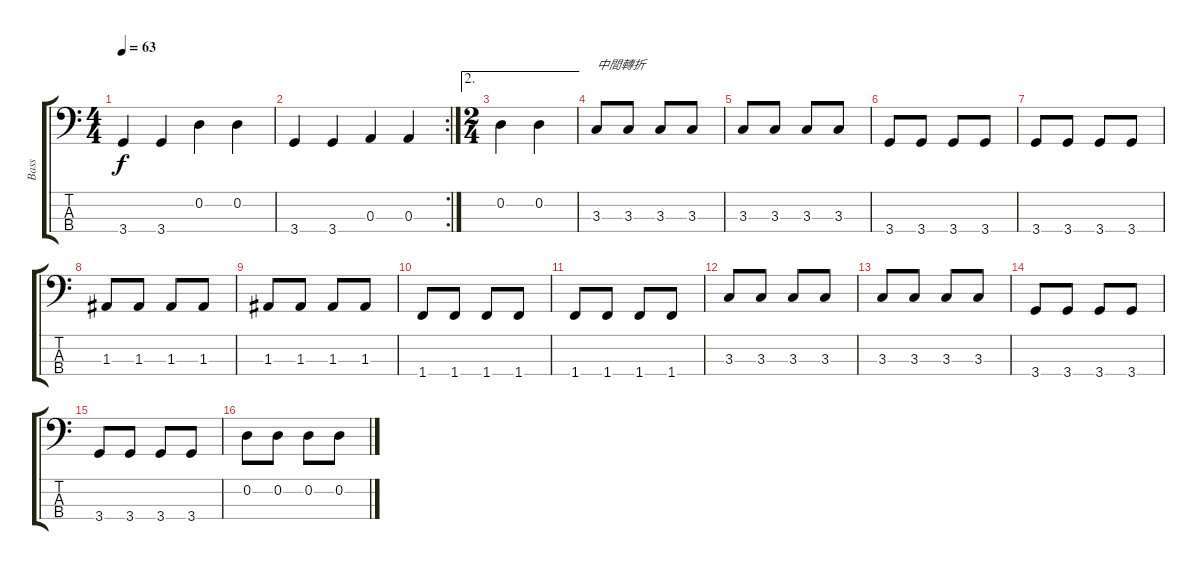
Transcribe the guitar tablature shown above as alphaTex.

\track ("Bass" "Bass") {instrument electricbassfinger}
\staff {score tabs}
\tuning (G2 D2 A1 E1) {hide}
\ts (4 4)
\tempo 63
\clef f4
\ks c
3.4.4{dy f} 3.4.4 0.2.4 0.2.4 |
\rc 2
3.4.4 3.4.4 0.3.4 0.3.4 |
\ae 2
\ts (2 4)
0.2.4 0.2.4 |
3.3.8{txt "中間轉折"} 3.3.8 3.3.8 3.3.8 |
3.3.8 3.3.8 3.3.8 3.3.8 |
3.4.8 3.4.8 3.4.8 3.4.8 |
3.4.8 3.4.8 3.4.8 3.4.8 |
1.3.8 1.3.8 1.3.8 1.3.8 |
1.3.8 1.3.8 1.3.8 1.3.8 |
1.4.8 1.4.8 1.4.8 1.4.8 |
1.4.8 1.4.8 1.4.8 1.4.8 |
3.3.8 3.3.8 3.3.8 3.3.8 |
3.3.8 3.3.8 3.3.8 3.3.8 |
3.4.8 3.4.8 3.4.8 3.4.8 |
3.4.8 3.4.8 3.4.8 3.4.8 |
0.2.8 0.2.8 0.2.8 0.2.8
